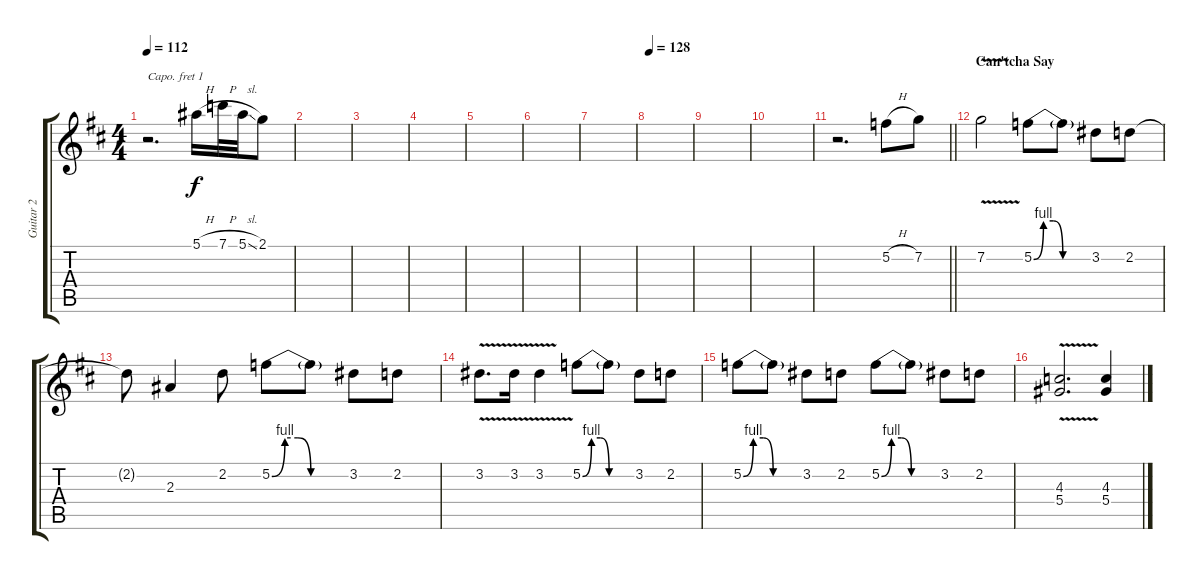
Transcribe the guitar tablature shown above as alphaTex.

\track ("Guitar 2" "Guitar 2") {instrument distortionguitar}
\staff {score tabs}
\capo 1
\tuning (E4 B3 G3 D3 A2 D2) {hide}
\ts (4 4)
\tempo 112
\clef g2
\ks d
r.2{d dy f} 5.1{h}.16 7.1{h}.32 5.1{sl}.32 2.1.8 |
|
|
|
|
|
|
\tempo 128
|
|
|
\barLineRight lightlight
r.2{d} 5.2{h}.8 7.2.8 |
\section ("" "Can'tcha Say")
7.2{v}.2 5.2{be (custom 0 0 10 4 20 4 30 0 60 0)}.8 5.2{t}.8 3.2.8 2.2.8 |
2.2{t}.8 2.3.4 2.2.8 5.2{be (custom 0 0 10 4 20 4 30 0 60 0)}.8 5.2{t}.8 3.2.8 2.2.8 |
3.2{v}.8{d} 3.2{v}.16 3.2{v}.4 5.2{be (custom 0 0 10 4 20 4 30 0 60 0)}.8 5.2{t}.8 3.2.8 2.2.8 |
5.2{be (custom 0 0 10 4 20 4 30 0 60 0)}.8 5.2{t}.8 3.2.8 2.2.8 5.2{be (custom 0 0 10 4 20 4 30 0 60 0)}.8 5.2{t}.8 3.2.8 2.2.8 |
(4.3{v} 5.4{v}).2{d} (4.3 5.4).4
